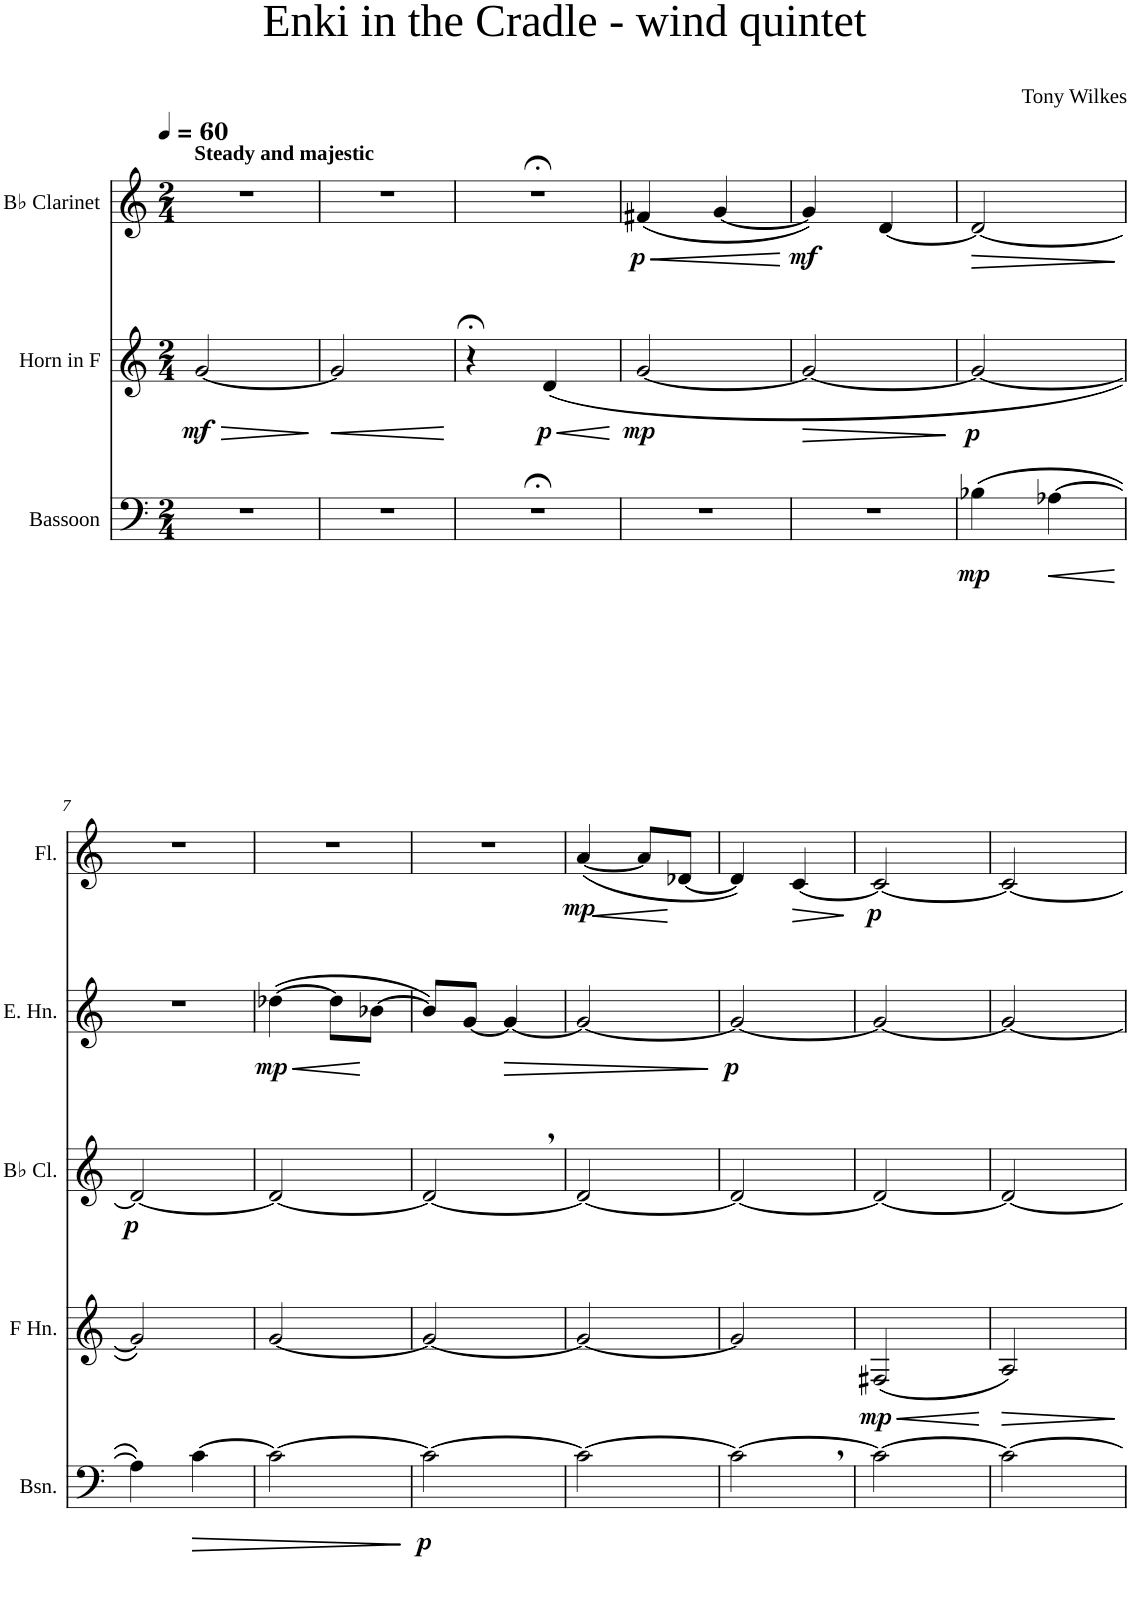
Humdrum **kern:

**kern	**dynam	**kern	**dynam	**kern	**dynam	**kern	**dynam	**kern	**dynam
*part5	*part5	*part4	*part4	*part3	*part3	*part2	*part2	*part1	*part1
*staff5	*staff5	*staff4	*staff4	*staff3	*staff3	*staff2	*staff2	*staff1	*staff1
*I"Bassoon	*	*I"Horn in F	*	*I"Bb Clarinet	*	*I"English Horn	*	*I"Flute	*
*I'Bsn.	*	*	*	*I'Bb Cl.	*	*I'E. Hn.	*	*I'Fl.	*
*clefF4	*	*clefG2	*	*clefG2	*	*clefG2	*	*clefG2	*
*	*	*Trd4c7	*	*Trd1c2	*	*Trd4c7	*	*	*
*k[]	*	*k[]	*	*k[]	*	*k[]	*	*k[]	*
*M2/4	*	*M2/4	*	*M2/4	*	*M2/4	*	*M2/4	*
*MM60	*	*MM60	*	*MM60	*	*MM60	*	*MM60	*
=1	=1	=1	=1	=1	=1	=1	=1	=1	=1
!	!	!	!	!	!	!	!	!LO:TX:a:B:t=Steady and majestic	!
!	!	!	!LO:HP:b	!	!	!	!	!	!
!	!	!	!LO:DY:n=1:b	!	!	!	!	!	!
2r	.	[2g/	> mf	2r	.	2r	.	2r	.
=2	=2	=2	=2	=2	=2	=2	=2	=2	=2
!	!	!	!LO:HP:b	!	!	!	!	!	!
2r	.	2g/]	<	2r	.	2r	.	2r	.
.	.	.	]	.	.	.	.	.	.
=3	=3	=3	=3	=3	=3	=3	=3	=3	=3
2r;<	.	4r;<	.	2r;<	.	2r;<	.	2r;<	.
!	!	!	!LO:HP:b	!	!	!	!	!	!
!	!	!	!LO:DY:n=1:b	!	!	!	!	!	!
.	.	(4d/	< p	.	.	.	.	.	.
.	.	.	[	.	.	.	.	.	.
=4	=4	=4	=4	=4	=4	=4	=4	=4	=4
!	!	!	!LO:DY:b	!	!LO:HP:b	!	!	!	!
!	!	!	!	!	!LO:DY:n=1:b	!	!	!	!
2r	.	[2g/	mp	(4f#X/	< p	2r	.	2r	.
.	.	.	.	[4g/	.	.	.	.	.
=5	=5	=5	=5	=5	=5	=5	=5	=5	=5
!	!	!	!LO:HP:b	!	!LO:DY:b	!	!	!	!
2r	.	2g/_	>	4g/])	mf	2r	.	2r	.
.	.	.	.	[4d/	.	.	.	.	.
.	.	.	[	.	.	.	.	.	.
=6	=6	=6	=6	=6	=6	=6	=6	=6	=6
!	!LO:DY:b	!	!LO:DY:b	!	!	!	!	!	!
(4B-X\	mp	2g/_	p	2d/_	.	2r	.	2r	.
!	!LO:HP:b	!	!	!	!	!	!	!	!
[4A-X\	<	.	.	.	.	.	.	.	.
.	.	.	.	.	[	.	.	.	.
!!LO:LB:g=z
=7	=7	=7	=7	=7	=7	=7	=7	=7	=7
!	!	!	!	!	!LO:DY:b	!	!	!	!
4A-\])	.	2g/])	.	2d/_	p	2r	.	2r	.
[4c\	.	.	.	.	.	.	.	.	.
=8	=8	=8	=8	=8	=8	=8	=8	=8	=8
!	!	!	!	!	!	!	!LO:HP:b	!	!
!	!	!	!	!	!	!	!LO:DY:n=1:b	!	!
2c\_	.	[2g/	.	2d/_	.	([4dd-X\	< mp	2r	.
.	.	.	.	.	.	8dd-\L]	.	.	.
.	.	.	.	.	.	[8b-X\J	.	.	.
.	[	.	.	.	.	.	.	.	.
=9	=9	=9	=9	=9	=9	=9	=9	=9	=9
!	!LO:DY:b	!	!	!	!	!	!	!	!
2c\_	p	2g/_	.	2d,/_	.	8b-/L])	.	2r	.
.	.	.	.	.	.	[8g/J	.	.	.
.	.	.	.	.	.	4g/_	.	.	.
=10	=10	=10	=10	=10	=10	=10	=10	=10	=10
!	!	!	!	!	!	!	!	!	!LO:DY:b
2c\_	.	2g/_	.	2d/_	.	2g/_	.	([4a/	mp
!	!	!	!	!	!	!	!	!	!LO:HP:b
.	.	.	.	.	.	.	.	8a/L]	<
.	.	.	.	.	.	.	.	[8d-X/J	[
.	.	.	.	.	.	.	[	.	.
=11	=11	=11	=11	=11	=11	=11	=11	=11	=11
!	!	!	!	!	!	!	!LO:DY:b	!	!
2c,\_	.	2g/]	.	2d/_	.	2g/_	p	4d-/])	.
!	!	!	!	!	!	!	!	!	!LO:HP:b
.	.	.	.	.	.	.	.	[4c/	>
.	.	.	.	.	.	.	.	.	]
=12	=12	=12	=12	=12	=12	=12	=12	=12	=12
!	!	!	!LO:HP:b	!	!	!	!	!	!
!	!	!	!LO:DY:n=1:b	!	!	!	!	!	!LO:DY:b
2c\_	.	(2F#X/	< mp	2d/_	.	2g/_	.	2c/_	p
.	.	.	]	.	.	.	.	.	.
=13	=13	=13	=13	=13	=13	=13	=13	=13	=13
2c\_	.	2A/)	.	2d/_	.	2g/_	.	2c/_	.
.	.	.	[	.	.	.	.	.	.
=	=	=	=	=	=	=	=	=	=
*-	*-	*-	*-	*-	*-	*-	*-	*-	*-
